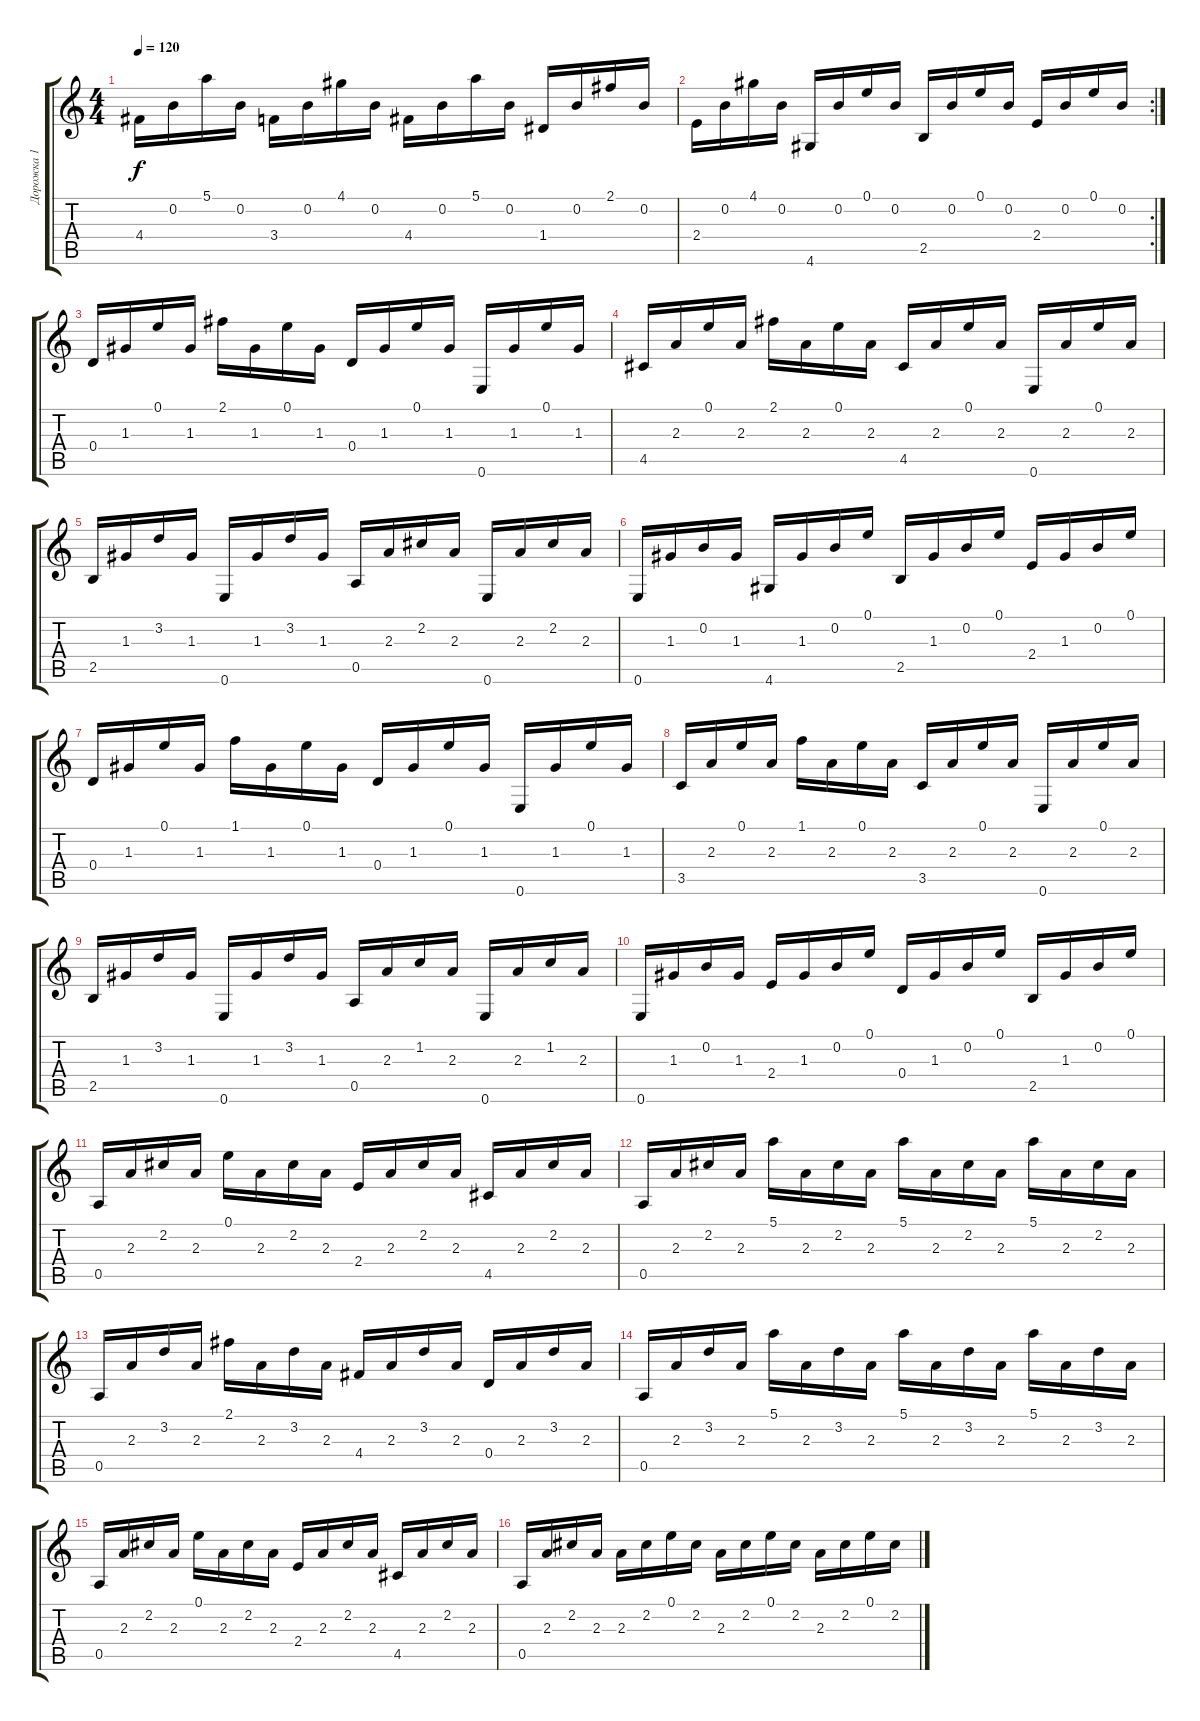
\track ("Дорожка 1" "Дорожка 1") {instrument acousticguitarnylon}
\staff {score tabs}
\tuning (E4 B3 G3 D3 A2 E2) {hide}
\ts (4 4)
\tempo 120
\clef g2
\ks c
4.4.16{dy f} 0.2.16 5.1.16 0.2.16 3.4.16 0.2.16 4.1.16 0.2.16 4.4.16 0.2.16 5.1.16 0.2.16 1.4.16 0.2.16 2.1.16 0.2.16 |
\rc 2
2.4.16 0.2.16 4.1.16 0.2.16 4.6.16 0.2.16 0.1.16 0.2.16 2.5.16 0.2.16 0.1.16 0.2.16 2.4.16 0.2.16 0.1.16 0.2.16 |
0.4.16 1.3.16 0.1.16 1.3.16 2.1.16 1.3.16 0.1.16 1.3.16 0.4.16 1.3.16 0.1.16 1.3.16 0.6.16 1.3.16 0.1.16 1.3.16 |
4.5.16 2.3.16 0.1.16 2.3.16 2.1.16 2.3.16 0.1.16 2.3.16 4.5.16 2.3.16 0.1.16 2.3.16 0.6.16 2.3.16 0.1.16 2.3.16 |
2.5.16 1.3.16 3.2.16 1.3.16 0.6.16 1.3.16 3.2.16 1.3.16 0.5.16 2.3.16 2.2.16 2.3.16 0.6.16 2.3.16 2.2.16 2.3.16 |
0.6.16 1.3.16 0.2.16 1.3.16 4.6.16 1.3.16 0.2.16 0.1.16 2.5.16 1.3.16 0.2.16 0.1.16 2.4.16 1.3.16 0.2.16 0.1.16 |
0.4.16 1.3.16 0.1.16 1.3.16 1.1.16 1.3.16 0.1.16 1.3.16 0.4.16 1.3.16 0.1.16 1.3.16 0.6.16 1.3.16 0.1.16 1.3.16 |
3.5.16 2.3.16 0.1.16 2.3.16 1.1.16 2.3.16 0.1.16 2.3.16 3.5.16 2.3.16 0.1.16 2.3.16 0.6.16 2.3.16 0.1.16 2.3.16 |
2.5.16 1.3.16 3.2.16 1.3.16 0.6.16 1.3.16 3.2.16 1.3.16 0.5.16 2.3.16 1.2.16 2.3.16 0.6.16 2.3.16 1.2.16 2.3.16 |
0.6.16 1.3.16 0.2.16 1.3.16 2.4.16 1.3.16 0.2.16 0.1.16 0.4.16 1.3.16 0.2.16 0.1.16 2.5.16 1.3.16 0.2.16 0.1.16 |
0.5.16 2.3.16 2.2.16 2.3.16 0.1.16 2.3.16 2.2.16 2.3.16 2.4.16 2.3.16 2.2.16 2.3.16 4.5.16 2.3.16 2.2.16 2.3.16 |
0.5.16 2.3.16 2.2.16 2.3.16 5.1.16 2.3.16 2.2.16 2.3.16 5.1.16 2.3.16 2.2.16 2.3.16 5.1.16 2.3.16 2.2.16 2.3.16 |
0.5.16 2.3.16 3.2.16 2.3.16 2.1.16 2.3.16 3.2.16 2.3.16 4.4.16 2.3.16 3.2.16 2.3.16 0.4.16 2.3.16 3.2.16 2.3.16 |
0.5.16 2.3.16 3.2.16 2.3.16 5.1.16 2.3.16 3.2.16 2.3.16 5.1.16 2.3.16 3.2.16 2.3.16 5.1.16 2.3.16 3.2.16 2.3.16 |
0.5.16 2.3.16 2.2.16 2.3.16 0.1.16 2.3.16 2.2.16 2.3.16 2.4.16 2.3.16 2.2.16 2.3.16 4.5.16 2.3.16 2.2.16 2.3.16 |
0.5.16 2.3.16 2.2.16 2.3.16 2.3.16 2.2.16 0.1.16 2.2.16 2.3.16 2.2.16 0.1.16 2.2.16 2.3.16 2.2.16 0.1.16 2.2.16
